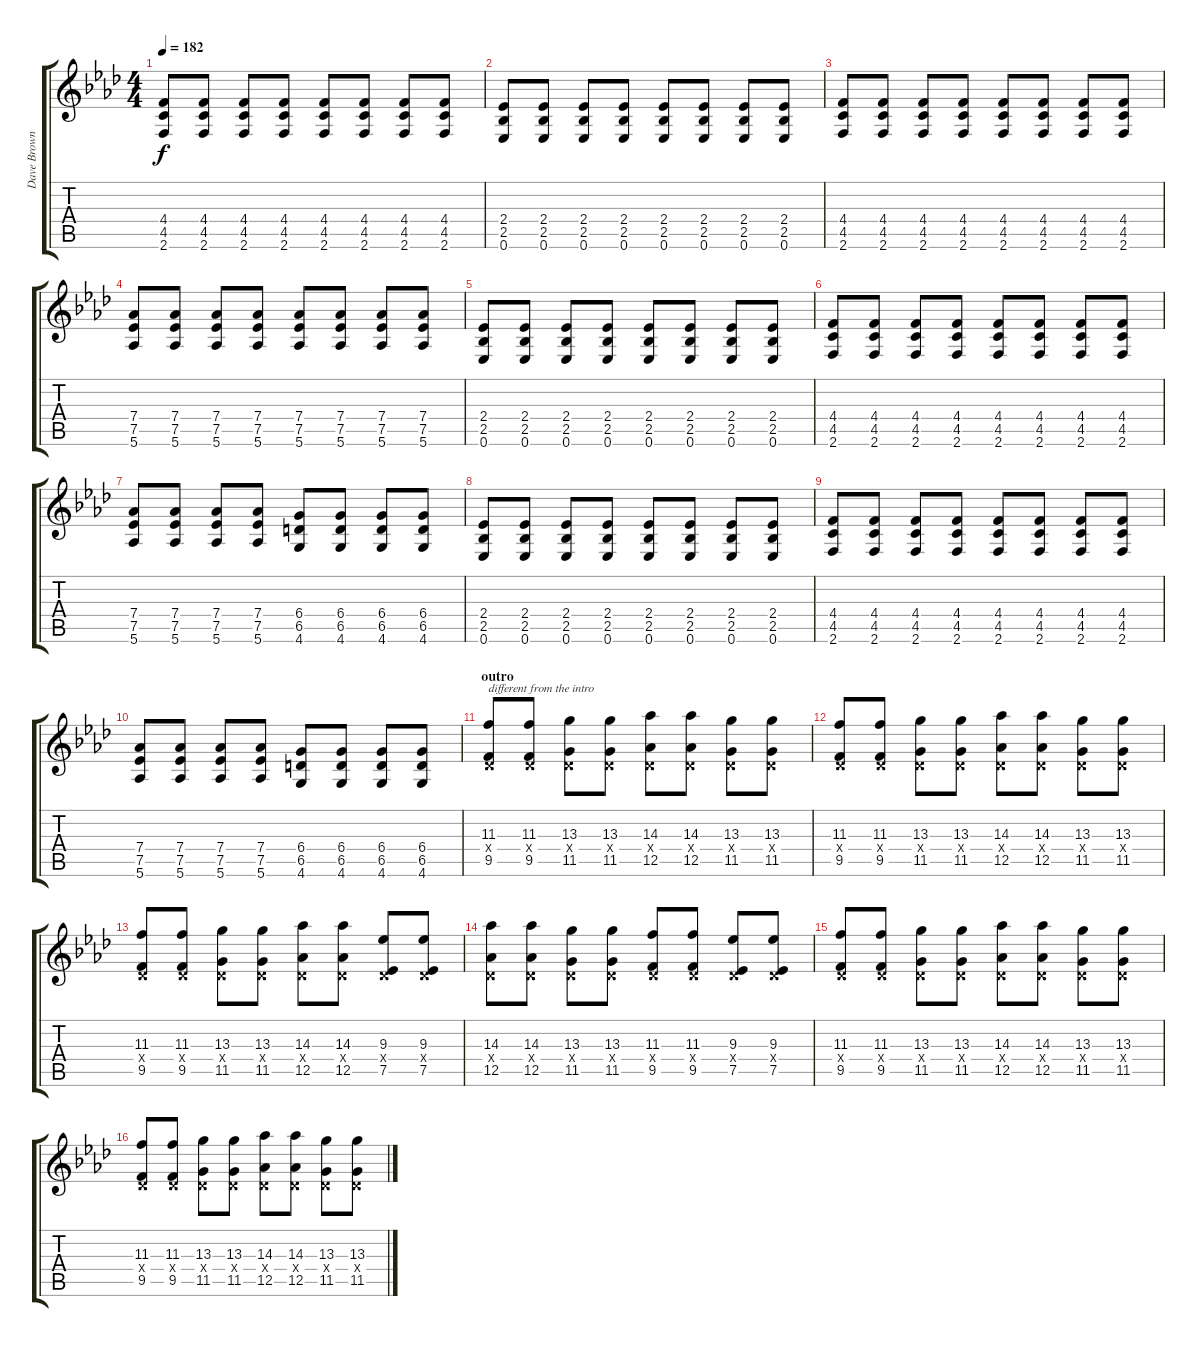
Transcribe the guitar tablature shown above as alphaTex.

\track ("Dave Brownsound" "Dave Brown") {instrument distortionguitar}
\staff {score tabs}
\tuning (Eb4 Bb3 Gb3 Db3 Ab2 Eb2) {hide}
\ts (4 4)
\tempo 182
\clef g2
\ks ab
(4.4 4.5 2.6).8{dy f} (4.4 4.5 2.6).8 (4.4 4.5 2.6).8 (4.4 4.5 2.6).8 (4.4 4.5 2.6).8 (4.4 4.5 2.6).8 (4.4 4.5 2.6).8 (4.4 4.5 2.6).8 |
(2.4 2.5 0.6).8 (2.4 2.5 0.6).8 (2.4 2.5 0.6).8 (2.4 2.5 0.6).8 (2.4 2.5 0.6).8 (2.4 2.5 0.6).8 (2.4 2.5 0.6).8 (2.4 2.5 0.6).8 |
(4.4 4.5 2.6).8 (4.4 4.5 2.6).8 (4.4 4.5 2.6).8 (4.4 4.5 2.6).8 (4.4 4.5 2.6).8 (4.4 4.5 2.6).8 (4.4 4.5 2.6).8 (4.4 4.5 2.6).8 |
(7.4 7.5 5.6).8 (7.4 7.5 5.6).8 (7.4 7.5 5.6).8 (7.4 7.5 5.6).8 (7.4 7.5 5.6).8 (7.4 7.5 5.6).8 (7.4 7.5 5.6).8 (7.4 7.5 5.6).8 |
(2.4 2.5 0.6).8 (2.4 2.5 0.6).8 (2.4 2.5 0.6).8 (2.4 2.5 0.6).8 (2.4 2.5 0.6).8 (2.4 2.5 0.6).8 (2.4 2.5 0.6).8 (2.4 2.5 0.6).8 |
(4.4 4.5 2.6).8 (4.4 4.5 2.6).8 (4.4 4.5 2.6).8 (4.4 4.5 2.6).8 (4.4 4.5 2.6).8 (4.4 4.5 2.6).8 (4.4 4.5 2.6).8 (4.4 4.5 2.6).8 |
(7.4 7.5 5.6).8 (7.4 7.5 5.6).8 (7.4 7.5 5.6).8 (7.4 7.5 5.6).8 (6.4 6.5 4.6).8 (6.4 6.5 4.6).8 (6.4 6.5 4.6).8 (6.4 6.5 4.6).8 |
(2.4 2.5 0.6).8 (2.4 2.5 0.6).8 (2.4 2.5 0.6).8 (2.4 2.5 0.6).8 (2.4 2.5 0.6).8 (2.4 2.5 0.6).8 (2.4 2.5 0.6).8 (2.4 2.5 0.6).8 |
(4.4 4.5 2.6).8 (4.4 4.5 2.6).8 (4.4 4.5 2.6).8 (4.4 4.5 2.6).8 (4.4 4.5 2.6).8 (4.4 4.5 2.6).8 (4.4 4.5 2.6).8 (4.4 4.5 2.6).8 |
(7.4 7.5 5.6).8 (7.4 7.5 5.6).8 (7.4 7.5 5.6).8 (7.4 7.5 5.6).8 (6.4 6.5 4.6).8 (6.4 6.5 4.6).8 (6.4 6.5 4.6).8 (6.4 6.5 4.6).8 |
\section ("" "outro")
(11.3 0.4{x} 9.5).8{txt "different from the intro"} (11.3 0.4{x} 9.5).8 (13.3 0.4{x} 11.5).8 (13.3 0.4{x} 11.5).8 (14.3 0.4{x} 12.5).8 (14.3 0.4{x} 12.5).8 (13.3 0.4{x} 11.5).8 (13.3 0.4{x} 11.5).8 |
(11.3 0.4{x} 9.5).8 (11.3 0.4{x} 9.5).8 (13.3 0.4{x} 11.5).8 (13.3 0.4{x} 11.5).8 (14.3 0.4{x} 12.5).8 (14.3 0.4{x} 12.5).8 (13.3 0.4{x} 11.5).8 (13.3 0.4{x} 11.5).8 |
(11.3 0.4{x} 9.5).8 (11.3 0.4{x} 9.5).8 (13.3 0.4{x} 11.5).8 (13.3 0.4{x} 11.5).8 (14.3 0.4{x} 12.5).8 (14.3 0.4{x} 12.5).8 (9.3 0.4{x} 7.5).8 (9.3 0.4{x} 7.5).8 |
(14.3 0.4{x} 12.5).8 (14.3 0.4{x} 12.5).8 (13.3 0.4{x} 11.5).8 (13.3 0.4{x} 11.5).8 (11.3 0.4{x} 9.5).8 (11.3 0.4{x} 9.5).8 (9.3 0.4{x} 7.5).8 (9.3 0.4{x} 7.5).8 |
(11.3 0.4{x} 9.5).8 (11.3 0.4{x} 9.5).8 (13.3 0.4{x} 11.5).8 (13.3 0.4{x} 11.5).8 (14.3 0.4{x} 12.5).8 (14.3 0.4{x} 12.5).8 (13.3 0.4{x} 11.5).8 (13.3 0.4{x} 11.5).8 |
(11.3 0.4{x} 9.5).8 (11.3 0.4{x} 9.5).8 (13.3 0.4{x} 11.5).8 (13.3 0.4{x} 11.5).8 (14.3 0.4{x} 12.5).8 (14.3 0.4{x} 12.5).8 (13.3 0.4{x} 11.5).8 (13.3 0.4{x} 11.5).8
